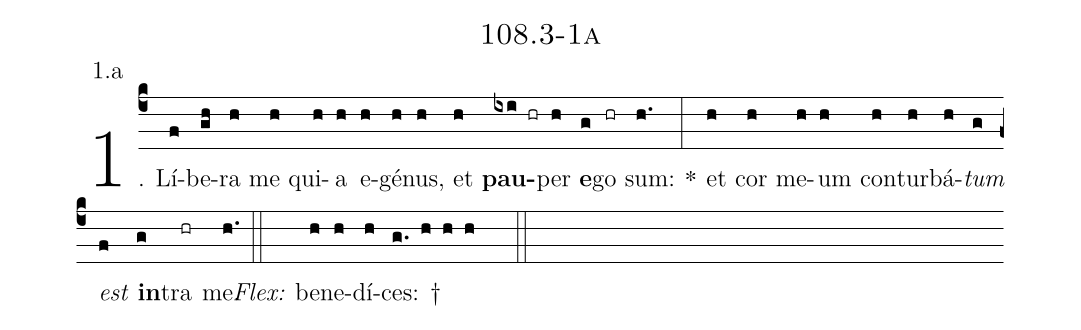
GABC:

name: 108.3-1a;
annotation: 1.a;
%%
(c4)1. Lí(f)be(gh)ra(h) me(h) qui(h)a(h) e(h)gé(h)nus,(h) et(h) <b>pau</b>(ixi hr)per(h) <b>e</b>(g)go(hr) sum:(h.) *(:) et(h) cor(h) me(h)um(h) con(h)tur(h)bá(h)<i>tum</i>(g) <i>est</i>(f) <b>in</b>(g)tra(hr) me.(h.) (::)
<i>Flex:</i>()  be(h)ne(h)dí(h)ces: †(g. h h h  ::)
